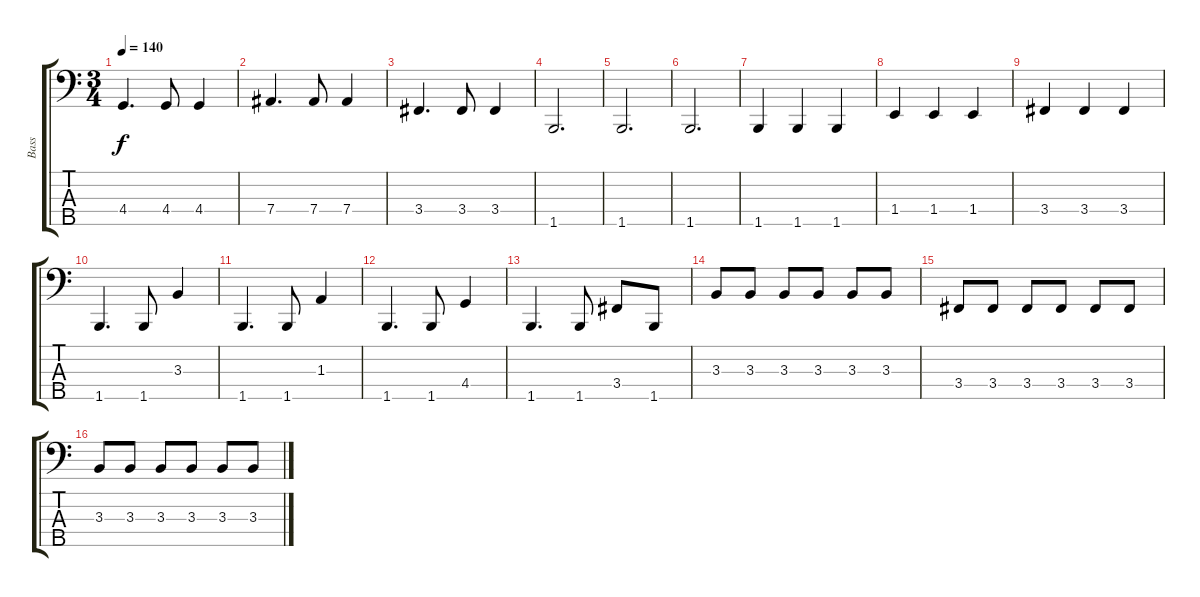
\track ("Bass" "Bass") {instrument electricbassfinger}
\staff {score tabs}
\tuning (Gb2 Db2 Ab1 Eb1 Bb0) {hide}
\ts (3 4)
\tempo 140
\clef f4
\ks c
4.4.4{d dy f} 4.4.8 4.4.4 |
7.4.4{d} 7.4.8 7.4.4 |
3.4.4{d} 3.4.8 3.4.4 |
1.5.2{d} |
1.5.2{d} |
1.5.2{d} |
1.5.4 1.5.4 1.5.4 |
1.4.4 1.4.4 1.4.4 |
3.4.4 3.4.4 3.4.4 |
1.5.4{d} 1.5.8 3.3.4 |
1.5.4{d} 1.5.8 1.3.4 |
1.5.4{d} 1.5.8 4.4.4 |
1.5.4{d} 1.5.8 3.4.8 1.5.8 |
3.3.8 3.3.8 3.3.8 3.3.8 3.3.8 3.3.8 |
3.4.8 3.4.8 3.4.8 3.4.8 3.4.8 3.4.8 |
3.3.8 3.3.8 3.3.8 3.3.8 3.3.8 3.3.8
